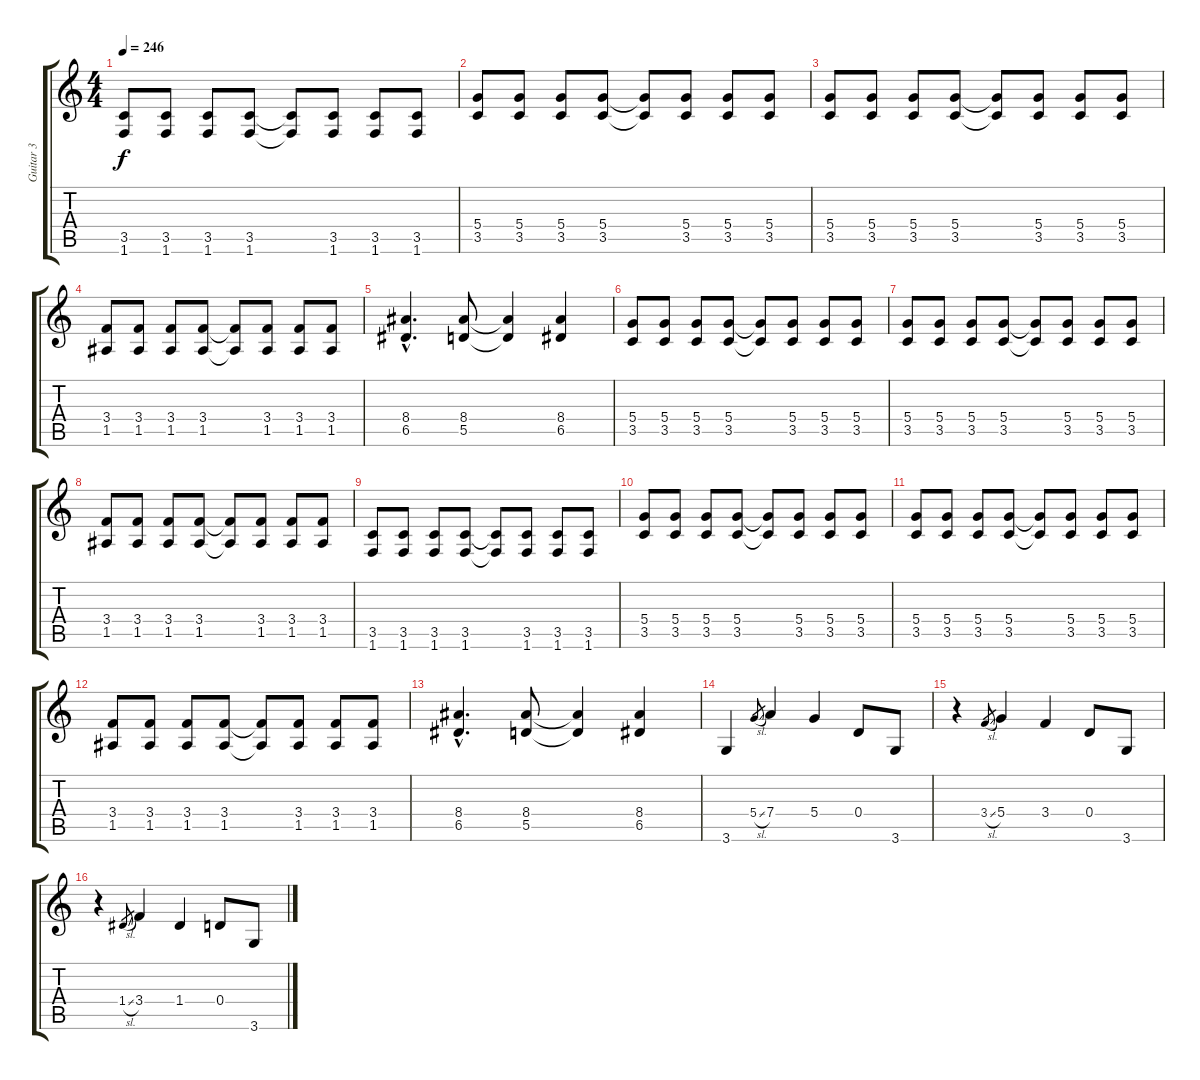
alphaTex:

\track ("Guitar 3" "Guitar 3") {instrument distortionguitar}
\staff {score tabs}
\tuning (E4 B3 G3 D3 A2 E2) {hide}
\ts (4 4)
\tempo 246
\clef g2
\ks c
(3.5 1.6).8{dy f} (3.5 1.6).8 (3.5 1.6).8 (3.5 1.6).8 (3.5{t} 1.6{t}).8 (3.5 1.6).8 (3.5 1.6).8 (3.5 1.6).8 |
(5.4 3.5).8 (5.4 3.5).8 (5.4 3.5).8 (5.4 3.5).8 (5.4{t} 3.5{t}).8 (5.4 3.5).8 (5.4 3.5).8 (5.4 3.5).8 |
(5.4 3.5).8 (5.4 3.5).8 (5.4 3.5).8 (5.4 3.5).8 (5.4{t} 3.5{t}).8 (5.4 3.5).8 (5.4 3.5).8 (5.4 3.5).8 |
(3.4 1.5).8 (3.4 1.5).8 (3.4 1.5).8 (3.4 1.5).8 (3.4{t} 1.5{t}).8 (3.4 1.5).8 (3.4 1.5).8 (3.4 1.5).8 |
(8.4{hac} 6.5{hac}).4{d} (8.4 5.5).8 (8.4{t} 5.5{t}).4 (8.4 6.5).4 |
(5.4 3.5).8 (5.4 3.5).8 (5.4 3.5).8 (5.4 3.5).8 (5.4{t} 3.5{t}).8 (5.4 3.5).8 (5.4 3.5).8 (5.4 3.5).8 |
(5.4 3.5).8 (5.4 3.5).8 (5.4 3.5).8 (5.4 3.5).8 (5.4{t} 3.5{t}).8 (5.4 3.5).8 (5.4 3.5).8 (5.4 3.5).8 |
(3.4 1.5).8 (3.4 1.5).8 (3.4 1.5).8 (3.4 1.5).8 (3.4{t} 1.5{t}).8 (3.4 1.5).8 (3.4 1.5).8 (3.4 1.5).8 |
(3.5 1.6).8 (3.5 1.6).8 (3.5 1.6).8 (3.5 1.6).8 (3.5{t} 1.6{t}).8 (3.5 1.6).8 (3.5 1.6).8 (3.5 1.6).8 |
(5.4 3.5).8 (5.4 3.5).8 (5.4 3.5).8 (5.4 3.5).8 (5.4{t} 3.5{t}).8 (5.4 3.5).8 (5.4 3.5).8 (5.4 3.5).8 |
(5.4 3.5).8 (5.4 3.5).8 (5.4 3.5).8 (5.4 3.5).8 (5.4{t} 3.5{t}).8 (5.4 3.5).8 (5.4 3.5).8 (5.4 3.5).8 |
(3.4 1.5).8 (3.4 1.5).8 (3.4 1.5).8 (3.4 1.5).8 (3.4{t} 1.5{t}).8 (3.4 1.5).8 (3.4 1.5).8 (3.4 1.5).8 |
(8.4{hac} 6.5{hac}).4{d} (8.4 5.5).8 (8.4{t} 5.5{t}).4 (8.4 6.5).4 |
3.6.4 5.4{sl}.8{gr} 7.4.4 5.4.4 0.4.8 3.6.8 |
r.4 3.4{sl}.8{gr} 5.4.4 3.4.4 0.4.8 3.6.8 |
r.4 1.4{sl}.8{gr} 3.4.4 1.4.4 0.4.8 3.6.8
